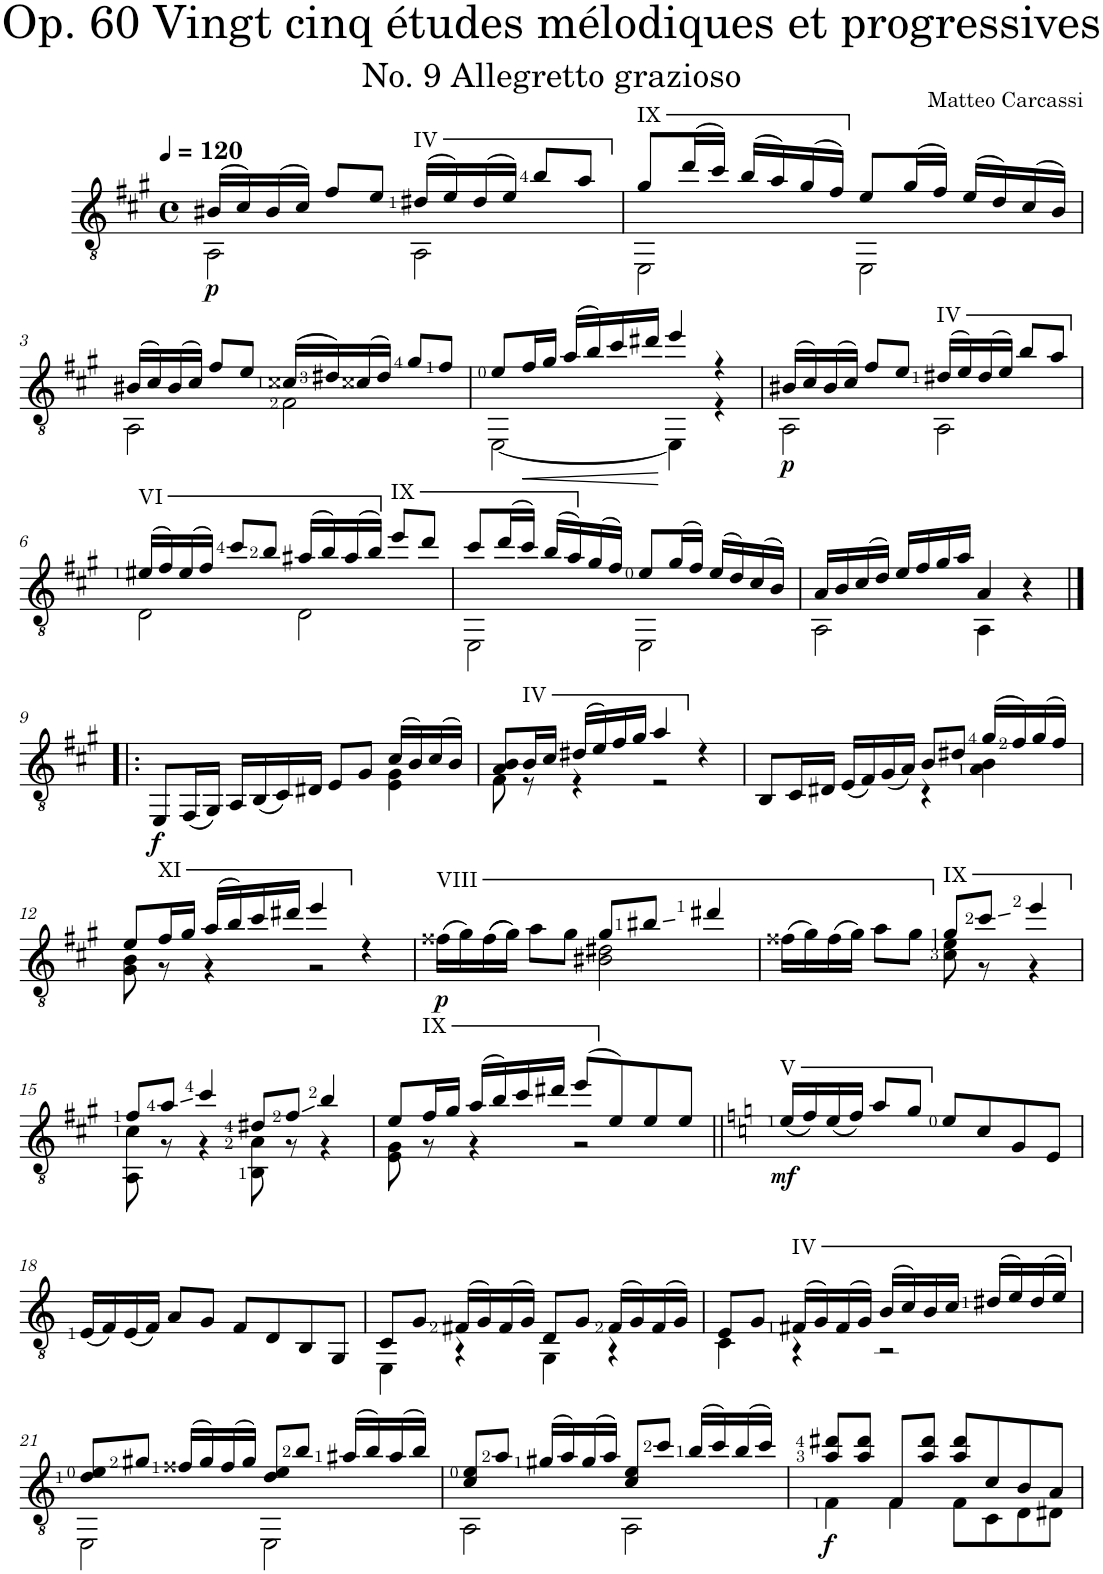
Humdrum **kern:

**kern	**dynam
*part1	*part1
*staff1	*staff1
*I"Classical Guitar	*
*I'Guit.	*
*clefGv2	*
*k[f#c#g#]	*
*A:	*
*M4/4	*
*met(c)	*
*MM120	*
=1	=1
*^	*
!	!	!LO:DY:b
(16B#X/LL	2AA\	p
16c#/)	.	.
(16B#/	.	.
16c#/JJ)	.	.
8f#/L	.	.
8e/J	.	.
!LO:TX:a:t=IV	!	!
(16d#X/LL	2AA\	.
16e/)	.	.
(16d#/	.	.
16e/JJ)	.	.
8b/L	.	.
8a/J	.	.
=2	=2	=2
!LO:TX:a:t=IX	!	!
8g#/L	2EE\	.
(16dd/L	.	.
16cc#/JJ)	.	.
(16b/LL	.	.
16a/)	.	.
(16g#/	.	.
16f#/JJ)	.	.
8e/L	2EE\	.
(16g#/L	.	.
16f#/JJ)	.	.
(16e/LL	.	.
16d/)	.	.
(16c#/	.	.
16B/JJ)	.	.
!!LO:LB:g=z	!!
=3	=3	=3
(16B#X/LL	2AA\	.
16c#/)	.	.
(16B#/	.	.
16c#/JJ)	.	.
8f#/L	.	.
8e/J	.	.
(16c##X/LL	2F#\	.
16d#X/)	.	.
(16c##X/	.	.
16d#/JJ)	.	.
8g#/L	.	.
8f#/J	.	.
=4	=4	=4
8e/L	[2EE\	.
!	!	!LO:HP:b
16f#/L	.	<
16g#/JJ	.	.
(16a/LL	.	.
16b/)	.	.
16cc#/	.	.
16dd#X/JJ	.	.
4ee/	4EE\]	[
4r	4r	.
=5	=5	=5
!	!	!LO:DY:b
(16B#X/LL	2AA\	p
16c#/)	.	.
(16B#/	.	.
16c#/JJ)	.	.
8f#/L	.	.
8e/J	.	.
!LO:TX:a:t=IV	!	!
(16d#X/LL	2AA\	.
16e/)	.	.
(16d#/	.	.
16e/JJ)	.	.
8b/L	.	.
8a/J	.	.
!!LO:LB:g=z	!!
=6	=6	=6
!LO:TX:a:t=VI	!	!
(16e#X/LL	2D\	.
16f#/)	.	.
(16e#/	.	.
16f#/JJ)	.	.
8cc#/L	.	.
8b/J	.	.
(16a#X/LL	2D\	.
16b/)	.	.
(16a#/	.	.
16b/JJ)	.	.
!LO:TX:a:t=IX	!	!
8ee/L	.	.
8dd/J	.	.
=7	=7	=7
8cc#/L	2EE\	.
(16dd/L	.	.
16cc#/JJ)	.	.
(16b/LL	.	.
16a/)	.	.
(16g#/	.	.
16f#/JJ)	.	.
8e/L	2EE\	.
(16g#/L	.	.
16f#/JJ)	.	.
(16e/LL	.	.
16d/)	.	.
(16c#/	.	.
16B/JJ)	.	.
=8	=8	=8
16A/LL	2AA\	.
16B/	.	.
(16c#/	.	.
16d/JJ)	.	.
16e/LL	.	.
16f#/	.	.
16g#/	.	.
16a/JJ	.	.
4A/	4AA\	.
4r	4ryy	.
!!LO:LB:g=z	!!
=9|!:	=9|!:	=9|!:
!	!	!LO:DY:b
8EE/L	2.ryy	f
(16FF#/L	.	.
16GG#/JJ)	.	.
16AA/LL	.	.
(16BB/	.	.
16C#/)	.	.
16D#X/JJ	.	.
8E/L	.	.
8G#/J	.	.
(16c#/LL	4E\ 4G#\	.
16B/)	.	.
(16c#/	.	.
16B/JJ)	.	.
=10	=10	=10
8A/ 8B/L	8F#\	.
!LO:TX:a:t=IV	!	!
16B/L	8r	.
16c#/JJ	.	.
(16d#X/LL	4r	.
16e/)	.	.
16f#/	.	.
16g#/JJ	.	.
4a/	2r	.
4r	.	.
=11	=11	=11
8BB/L	2ryy	.
16C#/L	.	.
16D#X/JJ	.	.
(16E/LL	.	.
16F#/)	.	.
(16G#/	.	.
16A/JJ)	.	.
8B/L	4r	.
8d#X/J	.	.
(16g#/LL	4A\ 4B\	.
16f#/)	.	.
(16g#/	.	.
16f#/JJ)	.	.
!!LO:LB:g=z	!!
=12	=12	=12
8e/L	8G#\ 8B\	.
!LO:TX:a:t=XI	!	!
16f#/L	8r	.
16g#/JJ	.	.
(16a/LL	4r	.
16b/)	.	.
16cc#/	.	.
16dd#X/JJ	.	.
4ee/	2r	.
4r	.	.
=13	=13	=13
!LO:TX:a:t=VIII	!	!
!	!	!LO:DY:b
(16f##X\LL	2ryy	p
16g#\)	.	.
((16f##\	.	.
16g#\JJ))	.	.
8a\L	.	.
8g#\J	.	.
8g#/L	2B#X\ 2d#X\	.
8b#X/J	.	.
4dd#X/	.	.
=14	=14	=14
(16f##X\LL	2ryy	.
16g#\)	.	.
(16f##\	.	.
16g#\JJ)	.	.
8a\L	.	.
8g#\J	.	.
!LO:TX:a:t=IX	!	!
8g#/L	8c#\ 8e\	.
8cc#/J	8r	.
4ee/	4r	.
!!LO:LB:g=z	!!
=15	=15	=15
8f#/L	8AA\ 8c#\	.
8a/J	8r	.
4cc#/	4r	.
8d#X/L	8BB\ 8A\	.
8f#/J	8r	.
4b/	4r	.
=16	=16	=16
8e/L	8E\ 8G#\	.
!LO:TX:a:t=IX	!	!
16f#/L	8r	.
16g#/JJ	.	.
(16a/LL	4r	.
16b/)	.	.
16cc#/	.	.
16dd#X/JJ	.	.
(8ee/L	2r	.
8e/)	.	.
8e/	.	.
8e/J	.	.
*v	*v	*
=17||	=17||
*k[]	*
*C:	*
!LO:TX:a:t=V	!
!	!LO:DY:b
(16e/LL	mf
16f/)	.
(16e/	.
16f/JJ)	.
8a/L	.
8g/J	.
8e/L	.
8c/	.
8G/	.
8E/J	.
!!LO:LB:g=z
=18	=18
(16E/LL	.
16F/)	.
(16E/	.
16F/JJ)	.
8A/L	.
8G/J	.
8F/L	.
8D/	.
8BB/	.
8GG/J	.
=19	=19
*^	*
8C/L	4EE\	.
8G/J	.	.
(16F#X/LL	4r	.
16G/)	.	.
(16F#/	.	.
16G/JJ)	.	.
8D/L	4GG\	.
8G/J	.	.
(16F#/LL	4r	.
16G/)	.	.
(16F#/	.	.
16G/JJ)	.	.
=20	=20	=20
8E/L	4C\	.
8G/J	.	.
!LO:TX:a:t=IV	!	!
(16F#X/LL	4r	.
16G/)	.	.
(16F#/	.	.
16G/JJ)	.	.
(16B/LL	2r	.
16c/)	.	.
16B/	.	.
16c/JJ	.	.
(16d#X/LL	.	.
16e/)	.	.
(16d#/	.	.
16e/JJ)	.	.
!!LO:LB:g=z	!!
=21	=21	=21
8d/ 8e/L	2EE\	.
8g#X/J	.	.
(16f##X/LL	.	.
16g#/)	.	.
(16f##/	.	.
16g#/JJ)	.	.
8d/ 8e/L	2EE\	.
8b/J	.	.
(16a#X/LL	.	.
16b/)	.	.
(16a#/	.	.
16b/JJ)	.	.
=22	=22	=22
8c/ 8e/L	2AA\	.
8a/J	.	.
(16g#X/LL	.	.
16a/)	.	.
(16g#/	.	.
16a/JJ)	.	.
8c/ 8e/L	2AA\	.
8cc/J	.	.
(16b/LL	.	.
16cc/)	.	.
(16b/	.	.
16cc/JJ)	.	.
=23	=23	=23
!	!	!LO:DY:b
8a/ 8dd#X/L	4F\	f
8a/ 8dd#/J	.	.
8F/L	4F\	.
8a/ 8dd#/J	.	.
8a/ 8dd#/L	8F\L	.
8c/	8C\	.
8B/	8D\	.
8A/J	8D#X\J	.
*v	*v	*
=	=
*-	*-
